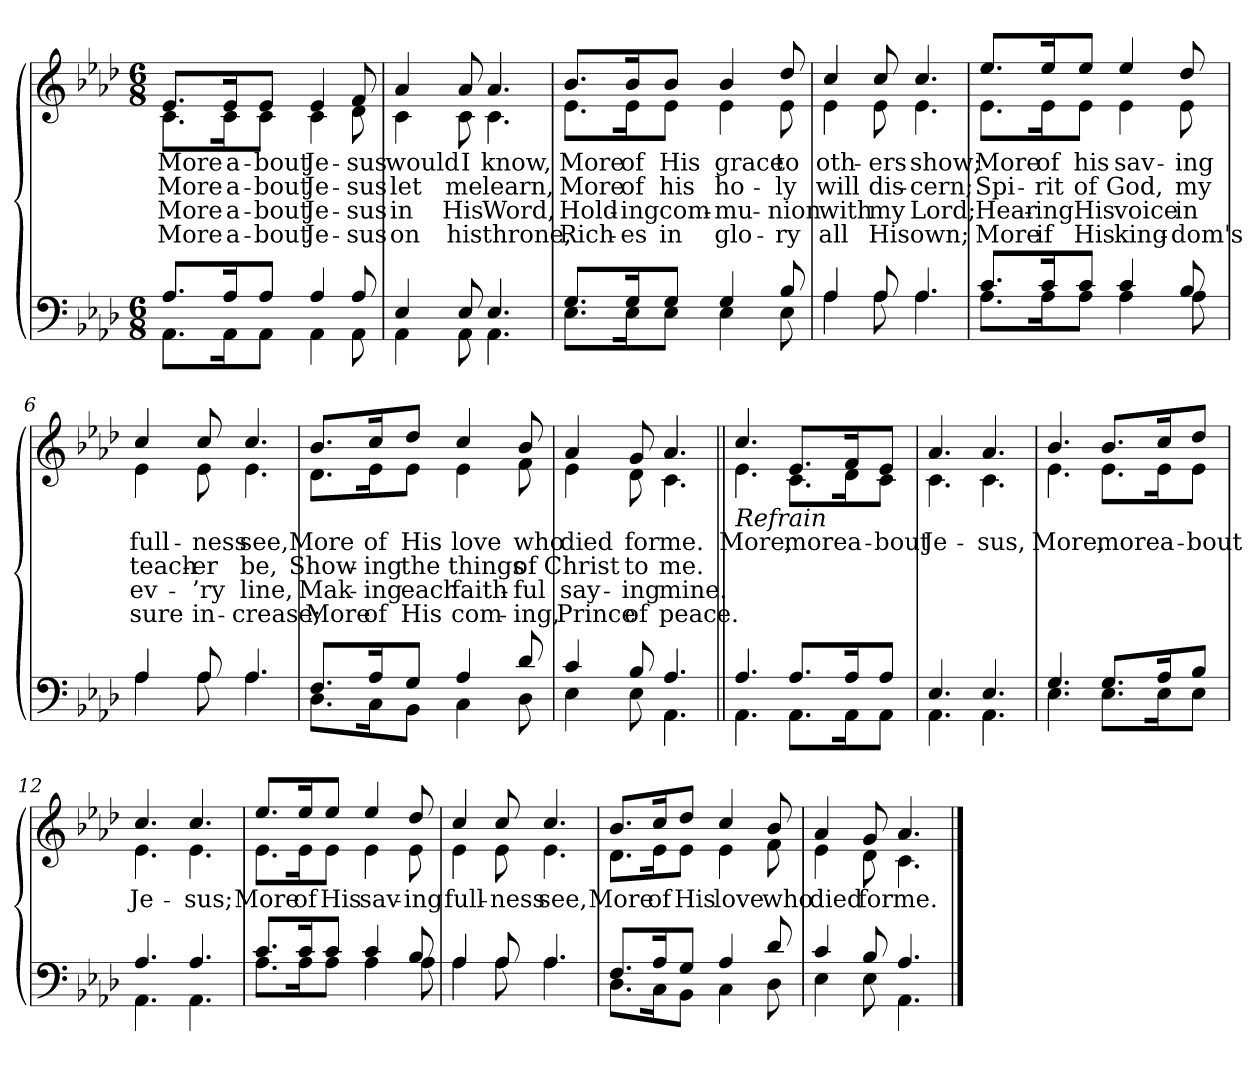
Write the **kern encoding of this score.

**kern	**kern	**text	**text	**text	**text
*part2	*part1	*part1	*part1	*part1	*part1
*staff2	*staff1	*staff1	*staff1	*staff1	*staff1
*clefF4	*clefG2	*	*	*	*
*k[b-e-a-d-]	*k[b-e-a-d-]	*	*	*	*
*M6/8	*M6/8	*	*	*	*
=1	=1	=1	=1	=1	=1
*^	*	*	*	*	*
!	!	!LO:TX:b:i:t=Verse	!	!	!	!
!	!	!	!LO:LY:b	!LO:LY:b	!LO:LY:b	!LO:LY:b
*	*	*^	*	*	*	*
8.A-/L	8.AA-\L	8.e-/L	8.c\L	More	More	More	More
!	!	!	!	!LO:LY:b	!LO:LY:b	!LO:LY:b	!LO:LY:b
16A-/K	16AA-\K	16e-/K	16c\K	a-	a-	a-	a-
!	!	!	!	!LO:LY:b	!LO:LY:b	!LO:LY:b	!LO:LY:b
8A-/J	8AA-\J	8e-/J	8c\J	-bout	-bout	-bout	-bout
!	!	!	!	!LO:LY:b	!LO:LY:b	!LO:LY:b	!LO:LY:b
4A-/	4AA-\	4e-/	4c\	Je-	Je-	Je-	Je-
!	!	!	!	!LO:LY:b	!LO:LY:b	!LO:LY:b	!LO:LY:b
8A-/	8AA-\	8f/	8d-\	-sus	-sus	-sus	-sus
=2	=2	=2	=2	=2	=2	=2	=2
!	!	!	!	!LO:LY:b	!LO:LY:b	!LO:LY:b	!LO:LY:b
4E-/	4AA-\	4a-/	4c\	would	let	in	on
!	!	!	!	!LO:LY:b	!LO:LY:b	!LO:LY:b	!LO:LY:b
8E-/	8AA-\	8a-/	8c\	I	me	His	his
!	!	!	!	!LO:LY:b	!LO:LY:b	!LO:LY:b	!LO:LY:b
4.E-/	4.AA-\	4.a-/	4.c\	know,	learn,	Word,	throne,
!!LO:LB:g=z	!!
=3	=3	=3	=3	=3	=3	=3	=3
!	!	!	!	!LO:LY:b	!LO:LY:b	!LO:LY:b	!LO:LY:b
8.G/L	8.E-\L	8.b-/L	8.e-\L	More	More	Hold-	Rich-
!	!	!	!	!LO:LY:b	!LO:LY:b	!LO:LY:b	!LO:LY:b
16G/K	16E-\K	16b-/K	16e-\K	of	of	-ing	-es
!	!	!	!	!LO:LY:b	!LO:LY:b	!LO:LY:b	!LO:LY:b
8G/J	8E-\J	8b-/J	8e-\J	His	his	com-	in
!	!	!	!	!LO:LY:b	!LO:LY:b	!LO:LY:b	!LO:LY:b
4G/	4E-\	4b-/	4e-\	grace	ho-	-mu-	glo-
!	!	!	!	!LO:LY:b	!LO:LY:b	!LO:LY:b	!LO:LY:b
8B-/	8E-\	8dd-/	8e-\	to	-ly	-nion	-ry
=4	=4	=4	=4	=4	=4	=4	=4
!	!	!	!	!LO:LY:b	!LO:LY:b	!LO:LY:b	!LO:LY:b
4A-/	4A-\	4cc/	4e-\	oth-	will	with	all
!	!	!	!	!LO:LY:b	!LO:LY:b	!LO:LY:b	!LO:LY:b
8A-/	8A-\	8cc/	8e-\	-ers	dis-	my	His
!	!	!	!	!LO:LY:b	!LO:LY:b	!LO:LY:b	!LO:LY:b
4.A-/	4.A-\	4.cc/	4.e-\	show;	-cern;	Lord;	own;
!!LO:LB:g=z	!!
=5	=5	=5	=5	=5	=5	=5	=5
!	!	!	!	!LO:LY:b	!LO:LY:b	!LO:LY:b	!LO:LY:b
8.c/L	8.A-\L	8.ee-/L	8.e-\L	More	Spi-	Hear-	More
!	!	!	!	!LO:LY:b	!LO:LY:b	!LO:LY:b	!LO:LY:b
16c/K	16A-\K	16ee-/K	16e-\K	of	-rit	-ing	if
!	!	!	!	!LO:LY:b	!LO:LY:b	!LO:LY:b	!LO:LY:b
8c/J	8A-\J	8ee-/J	8e-\J	his	of	His	His
!	!	!	!	!LO:LY:b	!LO:LY:b	!LO:LY:b	!LO:LY:b
4c/	4A-\	4ee-/	4e-\	sav-	God,	voice	king-
!	!	!	!	!LO:LY:b	!LO:LY:b	!LO:LY:b	!LO:LY:b
8B-/	8A-\	8dd-/	8e-\	-ing	my	in	-dom's
=6	=6	=6	=6	=6	=6	=6	=6
!	!	!	!	!LO:LY:b	!LO:LY:b	!LO:LY:b	!LO:LY:b
4A-/	4A-\	4cc/	4e-\	full-	teach-	ev-	sure
!	!	!	!	!LO:LY:b	!LO:LY:b	!LO:LY:b	!LO:LY:b
8A-/	8A-\	8cc/	8e-\	-ness	-er	-’ry	in-
!	!	!	!	!LO:LY:b	!LO:LY:b	!LO:LY:b	!LO:LY:b
4.A-/	4.A-\	4.cc/	4.e-\	see,	be,	line,	-crease;
!!LO:LB:g=z	!!
=7	=7	=7	=7	=7	=7	=7	=7
!	!	!	!	!LO:LY:b	!LO:LY:b	!LO:LY:b	!LO:LY:b
8.F/L	8.D-\L	8.b-/L	8.d-\L	More	Show-	Mak-	More
!	!	!	!	!LO:LY:b	!LO:LY:b	!LO:LY:b	!LO:LY:b
16A-/K	16C\K	16cc/K	16e-\K	of	-ing	-ing	of
!	!	!	!	!LO:LY:b	!LO:LY:b	!LO:LY:b	!LO:LY:b
8G/J	8BB-\J	8dd-/J	8e-\J	His	the	each	His
!	!	!	!	!LO:LY:b	!LO:LY:b	!LO:LY:b	!LO:LY:b
4A-/	4C\	4cc/	4e-\	love	things	faith-	com-
!	!	!	!	!LO:LY:b	!LO:LY:b	!LO:LY:b	!LO:LY:b
8d-/	8D-\	8b-/	8f\	who	of	-ful	-ing,
=8	=8	=8	=8	=8	=8	=8	=8
!	!	!	!	!LO:LY:b	!LO:LY:b	!LO:LY:b	!LO:LY:b
4c/	4E-\	4a-/	4e-\	died	Christ	say-	Prince
!	!	!	!	!LO:LY:b	!LO:LY:b	!LO:LY:b	!LO:LY:b
8B-/	8E-\	8g/	8d-\	for	to	-ing	of
!	!	!	!	!LO:LY:b	!LO:LY:b	!LO:LY:b	!LO:LY:b
4.A-/	4.AA-\	4.a-/	4.c\	me.	me.	mine.	peace.
!!LO:LB:g=z	!!
=9||	=9||	=9||	=9||	=9||	=9||	=9||	=9||
!	!	!LO:TX:b:i:t=Refrain	!	!	!	!	!
!	!	!	!	!LO:LY:b	!	!	!
4.A-/	4.AA-\	4.cc/	4.e-\	More,	.	.	.
!	!	!	!	!LO:LY:b	!	!	!
8.A-/L	8.AA-\L	8.e-/L	8.c\L	more	.	.	.
!	!	!	!	!LO:LY:b	!	!	!
16A-/K	16AA-\K	16f/K	16d-\K	a-	.	.	.
!	!	!	!	!LO:LY:b	!	!	!
8A-/J	8AA-\J	8e-/J	8c\J	-bout	.	.	.
=10	=10	=10	=10	=10	=10	=10	=10
!	!	!	!	!LO:LY:b	!	!	!
4.E-/	4.AA-\	4.a-/	4.c\	Je-	.	.	.
!	!	!	!	!LO:LY:b	!	!	!
4.E-/	4.AA-\	4.a-/	4.c\	-sus,	.	.	.
!!LO:LB:g=z	!!
=11	=11	=11	=11	=11	=11	=11	=11
!	!	!	!	!LO:LY:b	!	!	!
4.G/	4.E-\	4.b-/	4.e-\	More,	.	.	.
!	!	!	!	!LO:LY:b	!	!	!
8.G/L	8.E-\L	8.b-/L	8.e-\L	more	.	.	.
!	!	!	!	!LO:LY:b	!	!	!
16A-/K	16E-\K	16cc/K	16e-\K	a-	.	.	.
!	!	!	!	!LO:LY:b	!	!	!
8B-/J	8E-\J	8dd-/J	8e-\J	-bout	.	.	.
=12	=12	=12	=12	=12	=12	=12	=12
!	!	!	!	!LO:LY:b	!	!	!
4.A-/	4.AA-\	4.cc/	4.e-\	Je-	.	.	.
!	!	!	!	!LO:LY:b	!	!	!
4.A-/	4.AA-\	4.cc/	4.e-\	-sus;	.	.	.
!!LO:LB:g=z	!!
=13	=13	=13	=13	=13	=13	=13	=13
!	!	!	!	!LO:LY:b	!	!	!
8.c/L	8.A-\L	8.ee-/L	8.e-\L	More	.	.	.
!	!	!	!	!LO:LY:b	!	!	!
16c/K	16A-\K	16ee-/K	16e-\K	of	.	.	.
!	!	!	!	!LO:LY:b	!	!	!
8c/J	8A-\J	8ee-/J	8e-\J	His	.	.	.
!	!	!	!	!LO:LY:b	!	!	!
4c/	4A-\	4ee-/	4e-\	sav-	.	.	.
!	!	!	!	!LO:LY:b	!	!	!
8B-/	8A-\	8dd-/	8e-\	-ing	.	.	.
=14	=14	=14	=14	=14	=14	=14	=14
!	!	!	!	!LO:LY:b	!	!	!
4A-/	4A-\	4cc/	4e-\	full-	.	.	.
!	!	!	!	!LO:LY:b	!	!	!
8A-/	8A-\	8cc/	8e-\	-ness	.	.	.
!	!	!	!	!LO:LY:b	!	!	!
4.A-/	4.A-\	4.cc/	4.e-\	see,	.	.	.
!!LO:LB:g=z	!!
=15	=15	=15	=15	=15	=15	=15	=15
!	!	!	!	!LO:LY:b	!	!	!
8.F/L	8.D-\L	8.b-/L	8.d-\L	More	.	.	.
!	!	!	!	!LO:LY:b	!	!	!
16A-/K	16C\K	16cc/K	16e-\K	of	.	.	.
!	!	!	!	!LO:LY:b	!	!	!
8G/J	8BB-\J	8dd-/J	8e-\J	His	.	.	.
!	!	!	!	!LO:LY:b	!	!	!
4A-/	4C\	4cc/	4e-\	love	.	.	.
!	!	!	!	!LO:LY:b	!	!	!
8d-/	8D-\	8b-/	8f\	who	.	.	.
=16	=16	=16	=16	=16	=16	=16	=16
!	!	!	!	!LO:LY:b	!	!	!
4c/	4E-\	4a-/	4e-\	died	.	.	.
!	!	!	!	!LO:LY:b	!	!	!
8B-/	8E-\	8g/	8d-\	for	.	.	.
!	!	!	!	!LO:LY:b	!	!	!
4.A-/	4.AA-\	4.a-/	4.c\	me.	.	.	.
*v	*v	*	*	*	*	*	*
*	*v	*v	*	*	*	*
==	==	==	==	==	==
*-	*-	*-	*-	*-	*-
